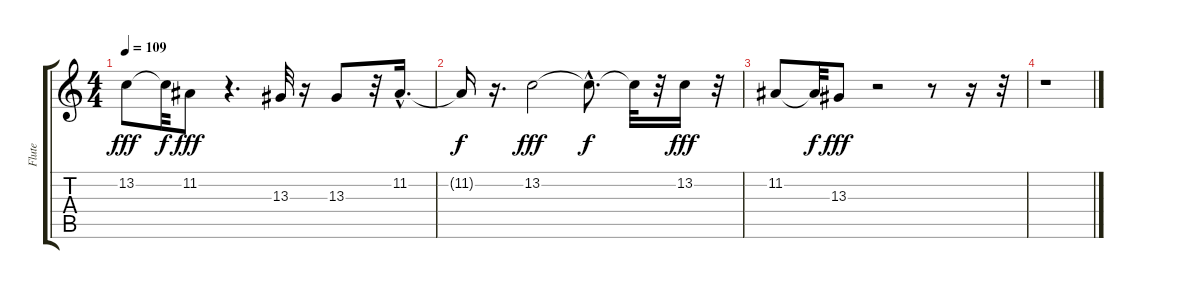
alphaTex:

\track ("Flute           " "Flute     ") {instrument clarinet}
\staff {score tabs}
\tuning (E4 B3 G3 D3 A2 E2) {hide}
\ts (4 4)
\tempo 109
\clef g2
\ks c
13.2.8{dy fff} 13.2{t}.32{dy f} 11.2.8{dy fff} r.4{d} 13.3.32 r.16 13.3.8 r.32 11.2{hac}.16{d} |
11.2{t}.16{dy f} r.16{d} 13.2.2{dy fff} 13.2{hac t}.8{d dy f} 13.2{t}.32 r.32 13.2.16{dy fff} r.32 |
11.2.8 11.2{t}.32{dy f} 13.3.8{dy fff} r.2 r.8 r.16 r.32 |
r.1
